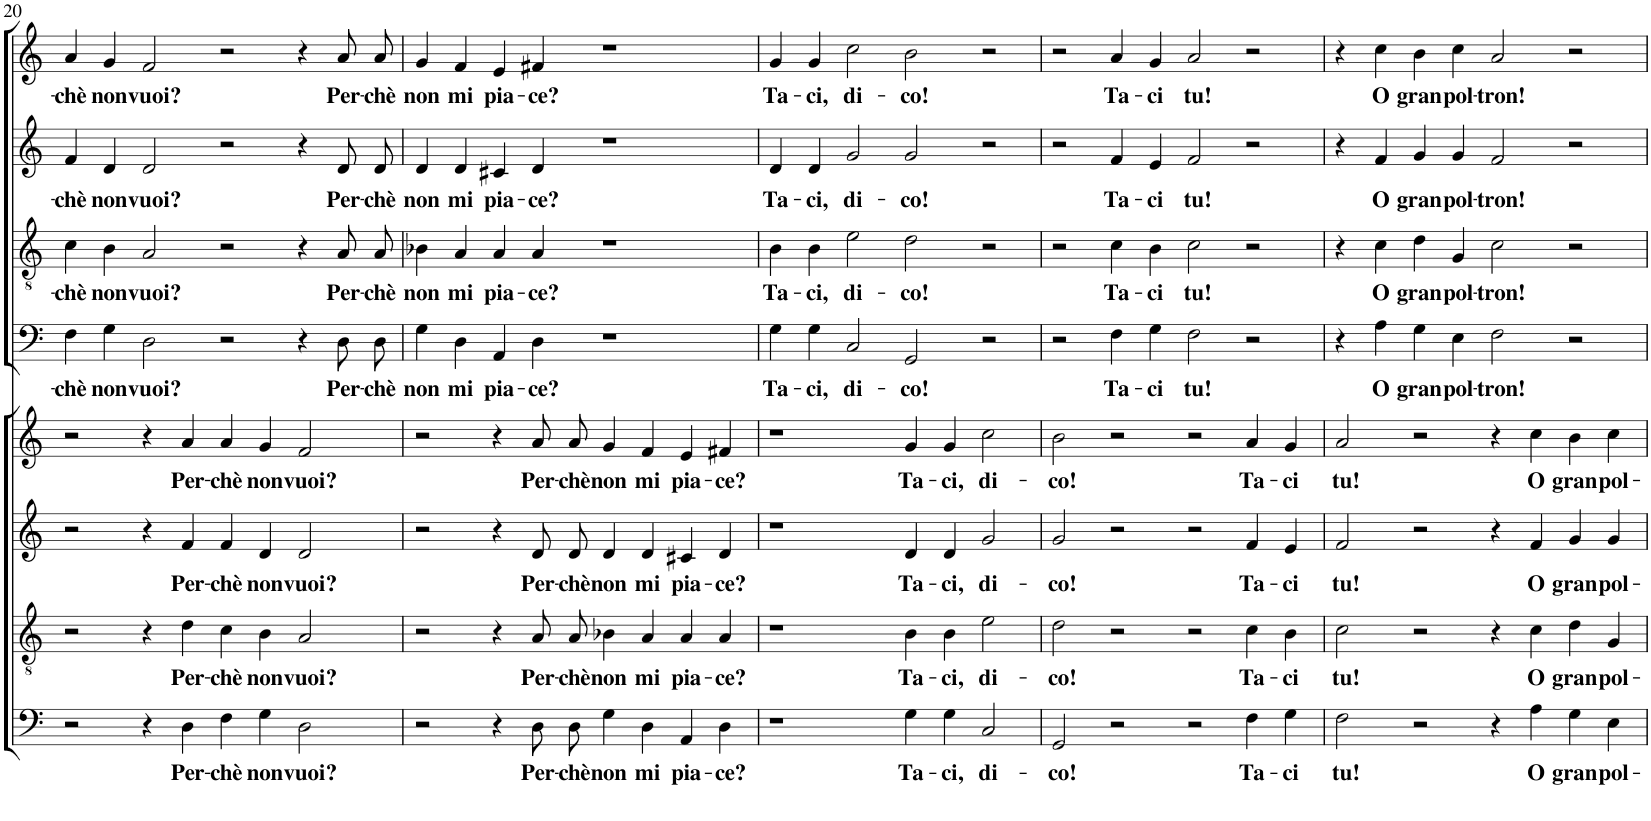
**kern	**text	**kern	**text	**kern	**text	**kern	**text	**kern	**text	**kern	**text	**kern	**text	**kern	**text
*part8	*part8	*part7	*part7	*part6	*part6	*part5	*part5	*part4	*part4	*part3	*part3	*part2	*part2	*part1	*part1
*staff8	*staff8	*staff7	*staff7	*staff6	*staff6	*staff5	*staff5	*staff4	*staff4	*staff3	*staff3	*staff2	*staff2	*staff1	*staff1
*I"2° BASSO	*	*I"TENORE	*	*I"ALTO	*	*I"2° CANTO	*	*I"BASSO	*	*I"2° TENORE	*	*I"2° ALTO	*	*I"CANTO	*
!!LO:PB:g=z
*clefF4	*	*clefGv2	*	*clefG2	*	*clefG2	*	*clefF4	*	*clefGv2	*	*clefG2	*	*clefG2	*
*k[]	*	*k[]	*	*k[]	*	*k[]	*	*k[]	*	*k[]	*	*k[]	*	*k[]	*
*M4/2	*	*M4/2	*	*M4/2	*	*M4/2	*	*M4/2	*	*M4/2	*	*M4/2	*	*M4/2	*
*met(c|)	*	*met(c|)	*	*met(c|)	*	*met(c|)	*	*met(c|)	*	*met(c|)	*	*met(c|)	*	*met(c|)	*
=20	=20	=20	=20	=20	=20	=20	=20	=20	=20	=20	=20	=20	=20	=20	=20
!	!	!	!	!	!	!	!	!	!LO:LY:b	!	!LO:LY:b	!	!LO:LY:b	!	!LO:LY:b
2r	.	2r	.	2r	.	2r	.	4F\	-chè	4c\	-chè	4f/	-chè	4a/	-chè
!	!	!	!	!	!	!	!	!	!LO:LY:b	!	!LO:LY:b	!	!LO:LY:b	!	!LO:LY:b
.	.	.	.	.	.	.	.	4G\	non	4B\	non	4d/	non	4g/	non
!	!	!	!	!	!	!	!	!	!LO:LY:b	!	!LO:LY:b	!	!LO:LY:b	!	!LO:LY:b
4r	.	4r	.	4r	.	4r	.	2D\	vuoi?	2A/	vuoi?	2d/	vuoi?	2f/	vuoi?
!	!LO:LY:b	!	!LO:LY:b	!	!LO:LY:b	!	!LO:LY:b	!	!	!	!	!	!	!	!
4D\	Per-	4d\	Per-	4f/	Per-	4a/	Per-	.	.	.	.	.	.	.	.
!	!LO:LY:b	!	!LO:LY:b	!	!LO:LY:b	!	!LO:LY:b	!	!	!	!	!	!	!	!
4F\	-chè	4c\	-chè	4f/	-chè	4a/	-chè	2r	.	2r	.	2r	.	2r	.
!	!LO:LY:b	!	!LO:LY:b	!	!LO:LY:b	!	!LO:LY:b	!	!	!	!	!	!	!	!
4G\	non	4B\	non	4d/	non	4g/	non	.	.	.	.	.	.	.	.
!	!LO:LY:b	!	!LO:LY:b	!	!LO:LY:b	!	!LO:LY:b	!	!	!	!	!	!	!	!
2D\	vuoi?	2A/	vuoi?	2d/	vuoi?	2f/	vuoi?	4r	.	4r	.	4r	.	4r	.
!	!	!	!	!	!	!	!	!	!LO:LY:b	!	!LO:LY:b	!	!LO:LY:b	!	!LO:LY:b
.	.	.	.	.	.	.	.	8D\L	Per-	8A/L	Per-	8d/L	Per-	8a/L	Per-
!	!	!	!	!	!	!	!	!	!LO:LY:b	!	!LO:LY:b	!	!LO:LY:b	!	!LO:LY:b
.	.	.	.	.	.	.	.	8D\J	-chè	8A/J	-chè	8d/J	-chè	8a/J	-chè
=21	=21	=21	=21	=21	=21	=21	=21	=21	=21	=21	=21	=21	=21	=21	=21
!	!	!	!	!	!	!	!	!	!LO:LY:b	!	!LO:LY:b	!	!LO:LY:b	!	!LO:LY:b
2r	.	2r	.	2r	.	2r	.	4G\	non	4B-X\	non	4d/	non	4g/	non
!	!	!	!	!	!	!	!	!	!LO:LY:b	!	!LO:LY:b	!	!LO:LY:b	!	!LO:LY:b
.	.	.	.	.	.	.	.	4D\	mi	4A/	mi	4d/	mi	4f/	mi
!	!	!	!	!	!	!	!	!	!LO:LY:b	!	!LO:LY:b	!	!LO:LY:b	!	!LO:LY:b
4r	.	4r	.	4r	.	4r	.	4AA/	pia-	4A/	pia-	4c#X/	pia-	4e/	pia-
!	!LO:LY:b	!	!LO:LY:b	!	!LO:LY:b	!	!LO:LY:b	!	!LO:LY:b	!	!LO:LY:b	!	!LO:LY:b	!	!LO:LY:b
8D\L	Per-	8A/L	Per-	8d/L	Per-	8a/L	Per-	4D\	-ce?	4A/	-ce?	4d/	-ce?	4f#X/	-ce?
!	!LO:LY:b	!	!LO:LY:b	!	!LO:LY:b	!	!LO:LY:b	!	!	!	!	!	!	!	!
8D\J	-chè	8A/J	-chè	8d/J	-chè	8a/J	-chè	.	.	.	.	.	.	.	.
!	!LO:LY:b	!	!LO:LY:b	!	!LO:LY:b	!	!LO:LY:b	!	!	!	!	!	!	!	!
4G\	non	4B-X\	non	4d/	non	4g/	non	1r	.	1r	.	1r	.	1r	.
!	!LO:LY:b	!	!LO:LY:b	!	!LO:LY:b	!	!LO:LY:b	!	!	!	!	!	!	!	!
4D\	mi	4A/	mi	4d/	mi	4f/	mi	.	.	.	.	.	.	.	.
!	!LO:LY:b	!	!LO:LY:b	!	!LO:LY:b	!	!LO:LY:b	!	!	!	!	!	!	!	!
4AA/	pia-	4A/	pia-	4c#X/	pia-	4e/	pia-	.	.	.	.	.	.	.	.
!	!LO:LY:b	!	!LO:LY:b	!	!LO:LY:b	!	!LO:LY:b	!	!	!	!	!	!	!	!
4D\	-ce?	4A/	-ce?	4d/	-ce?	4f#X/	-ce?	.	.	.	.	.	.	.	.
=22	=22	=22	=22	=22	=22	=22	=22	=22	=22	=22	=22	=22	=22	=22	=22
!	!	!	!	!	!	!	!	!	!LO:LY:b	!	!LO:LY:b	!	!LO:LY:b	!	!LO:LY:b
1r	.	1r	.	1r	.	1r	.	4G\	Ta-	4B\	Ta-	4d/	Ta-	4g/	Ta-
!	!	!	!	!	!	!	!	!	!LO:LY:b	!	!LO:LY:b	!	!LO:LY:b	!	!LO:LY:b
.	.	.	.	.	.	.	.	4G\	-ci,	4B\	-ci,	4d/	-ci,	4g/	-ci,
!	!	!	!	!	!	!	!	!	!LO:LY:b	!	!LO:LY:b	!	!LO:LY:b	!	!LO:LY:b
.	.	.	.	.	.	.	.	2C/	di-	2e\	di-	2g/	di-	2cc\	di-
!	!LO:LY:b	!	!LO:LY:b	!	!LO:LY:b	!	!LO:LY:b	!	!LO:LY:b	!	!LO:LY:b	!	!LO:LY:b	!	!LO:LY:b
4G\	Ta-	4B\	Ta-	4d/	Ta-	4g/	Ta-	2GG/	-co!	2d\	-co!	2g/	-co!	2b\	-co!
!	!LO:LY:b	!	!LO:LY:b	!	!LO:LY:b	!	!LO:LY:b	!	!	!	!	!	!	!	!
4G\	-ci,	4B\	-ci,	4d/	-ci,	4g/	-ci,	.	.	.	.	.	.	.	.
!	!LO:LY:b	!	!LO:LY:b	!	!LO:LY:b	!	!LO:LY:b	!	!	!	!	!	!	!	!
2C/	di-	2e\	di-	2g/	di-	2cc\	di-	2r	.	2r	.	2r	.	2r	.
=23	=23	=23	=23	=23	=23	=23	=23	=23	=23	=23	=23	=23	=23	=23	=23
!	!LO:LY:b	!	!LO:LY:b	!	!LO:LY:b	!	!LO:LY:b	!	!	!	!	!	!	!	!
2GG/	-co!	2d\	-co!	2g/	-co!	2b\	-co!	2r	.	2r	.	2r	.	2r	.
!	!	!	!	!	!	!	!	!	!LO:LY:b	!	!LO:LY:b	!	!LO:LY:b	!	!LO:LY:b
2r	.	2r	.	2r	.	2r	.	4F\	Ta-	4c\	Ta-	4f/	Ta-	4a/	Ta-
!	!	!	!	!	!	!	!	!	!LO:LY:b	!	!LO:LY:b	!	!LO:LY:b	!	!LO:LY:b
.	.	.	.	.	.	.	.	4G\	-ci	4B\	-ci	4e/	-ci	4g/	-ci
!	!	!	!	!	!	!	!	!	!LO:LY:b	!	!LO:LY:b	!	!LO:LY:b	!	!LO:LY:b
2r	.	2r	.	2r	.	2r	.	2F\	tu!	2c\	tu!	2f/	tu!	2a/	tu!
!	!LO:LY:b	!	!LO:LY:b	!	!LO:LY:b	!	!LO:LY:b	!	!	!	!	!	!	!	!
4F\	Ta-	4c\	Ta-	4f/	Ta-	4a/	Ta-	2r	.	2r	.	2r	.	2r	.
!	!LO:LY:b	!	!LO:LY:b	!	!LO:LY:b	!	!LO:LY:b	!	!	!	!	!	!	!	!
4G\	-ci	4B\	-ci	4e/	-ci	4g/	-ci	.	.	.	.	.	.	.	.
=24	=24	=24	=24	=24	=24	=24	=24	=24	=24	=24	=24	=24	=24	=24	=24
!	!LO:LY:b	!	!LO:LY:b	!	!LO:LY:b	!	!LO:LY:b	!	!	!	!	!	!	!	!
2F\	tu!	2c\	tu!	2f/	tu!	2a/	tu!	4r	.	4r	.	4r	.	4r	.
!	!	!	!	!	!	!	!	!	!LO:LY:b	!	!LO:LY:b	!	!LO:LY:b	!	!LO:LY:b
.	.	.	.	.	.	.	.	4A\	O	4c\	O	4f/	O	4cc\	O
!	!	!	!	!	!	!	!	!	!LO:LY:b	!	!LO:LY:b	!	!LO:LY:b	!	!LO:LY:b
2r	.	2r	.	2r	.	2r	.	4G\	gran	4d\	gran	4g/	gran	4b\	gran
!	!	!	!	!	!	!	!	!	!LO:LY:b	!	!LO:LY:b	!	!LO:LY:b	!	!LO:LY:b
.	.	.	.	.	.	.	.	4E\	pol-	4G/	pol-	4g/	pol-	4cc\	pol-
!	!	!	!	!	!	!	!	!	!LO:LY:b	!	!LO:LY:b	!	!LO:LY:b	!	!LO:LY:b
4r	.	4r	.	4r	.	4r	.	2F\	-tron!	2c\	-tron!	2f/	-tron!	2a/	-tron!
!	!LO:LY:b	!	!LO:LY:b	!	!LO:LY:b	!	!LO:LY:b	!	!	!	!	!	!	!	!
4A\	O	4c\	O	4f/	O	4cc\	O	.	.	.	.	.	.	.	.
!	!LO:LY:b	!	!LO:LY:b	!	!LO:LY:b	!	!LO:LY:b	!	!	!	!	!	!	!	!
4G\	gran	4d\	gran	4g/	gran	4b\	gran	2r	.	2r	.	2r	.	2r	.
!	!LO:LY:b	!	!LO:LY:b	!	!LO:LY:b	!	!LO:LY:b	!	!	!	!	!	!	!	!
4E\	pol-	4G/	pol-	4g/	pol-	4cc\	pol-	.	.	.	.	.	.	.	.
=	=	=	=	=	=	=	=	=	=	=	=	=	=	=	=
*-	*-	*-	*-	*-	*-	*-	*-	*-	*-	*-	*-	*-	*-	*-	*-
